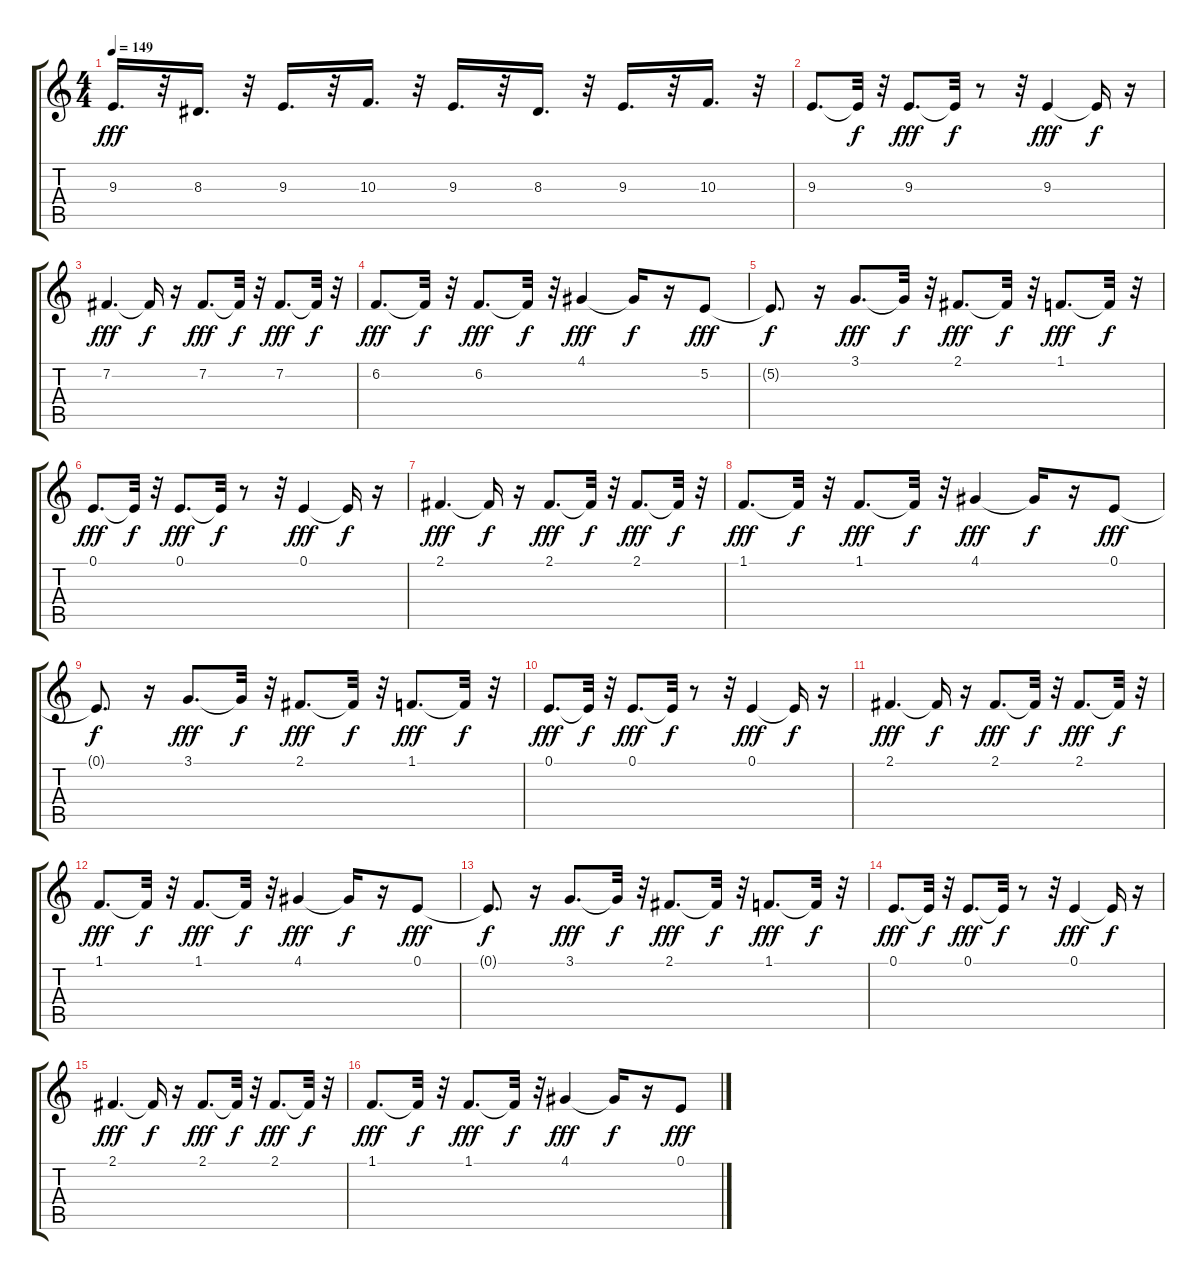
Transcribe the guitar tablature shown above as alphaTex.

\track "" {instrument lead2sawtooth}
\staff {score tabs}
\tuning (E4 B3 G3 D3 A2 E2) {hide}
\ts (4 4)
\tempo 149
\clef g2
\ks c
9.3.16{d dy fff} r.32 8.3.16{d} r.32 9.3.16{d} r.32 10.3.16{d} r.32 9.3.16{d} r.32 8.3.16{d} r.32 9.3.16{d} r.32 10.3.16{d} r.32 |
9.3.8{d} 9.3{t}.32{dy f} r.32 9.3.8{d dy fff} 9.3{t}.32{dy f} r.8 r.32 9.3.4{dy fff} 9.3{t}.16{dy f} r.16 |
7.2.4{d dy fff} 7.2{t}.16{dy f} r.16 7.2.8{d dy fff} 7.2{t}.32{dy f} r.32 7.2.8{d dy fff} 7.2{t}.32{dy f} r.32 |
6.2.8{d dy fff} 6.2{t}.32{dy f} r.32 6.2.8{d dy fff} 6.2{t}.32{dy f} r.32 4.1.4{dy fff} 4.1{t}.16{dy f} r.16 5.2.8{dy fff} |
5.2{t}.8{d dy f} r.16 3.1.8{d dy fff} 3.1{t}.32{dy f} r.32 2.1.8{d dy fff} 2.1{t}.32{dy f} r.32 1.1.8{d dy fff} 1.1{t}.32{dy f} r.32 |
0.1.8{d dy fff} 0.1{t}.32{dy f} r.32 0.1.8{d dy fff} 0.1{t}.32{dy f} r.8 r.32 0.1.4{dy fff} 0.1{t}.16{dy f} r.16 |
2.1.4{d dy fff} 2.1{t}.16{dy f} r.16 2.1.8{d dy fff} 2.1{t}.32{dy f} r.32 2.1.8{d dy fff} 2.1{t}.32{dy f} r.32 |
1.1.8{d dy fff} 1.1{t}.32{dy f} r.32 1.1.8{d dy fff} 1.1{t}.32{dy f} r.32 4.1.4{dy fff} 4.1{t}.16{dy f} r.16 0.1.8{dy fff} |
0.1{t}.8{d dy f} r.16 3.1.8{d dy fff} 3.1{t}.32{dy f} r.32 2.1.8{d dy fff} 2.1{t}.32{dy f} r.32 1.1.8{d dy fff} 1.1{t}.32{dy f} r.32 |
0.1.8{d dy fff} 0.1{t}.32{dy f} r.32 0.1.8{d dy fff} 0.1{t}.32{dy f} r.8 r.32 0.1.4{dy fff} 0.1{t}.16{dy f} r.16 |
2.1.4{d dy fff} 2.1{t}.16{dy f} r.16 2.1.8{d dy fff} 2.1{t}.32{dy f} r.32 2.1.8{d dy fff} 2.1{t}.32{dy f} r.32 |
1.1.8{d dy fff} 1.1{t}.32{dy f} r.32 1.1.8{d dy fff} 1.1{t}.32{dy f} r.32 4.1.4{dy fff} 4.1{t}.16{dy f} r.16 0.1.8{dy fff} |
0.1{t}.8{d dy f} r.16 3.1.8{d dy fff} 3.1{t}.32{dy f} r.32 2.1.8{d dy fff} 2.1{t}.32{dy f} r.32 1.1.8{d dy fff} 1.1{t}.32{dy f} r.32 |
0.1.8{d dy fff} 0.1{t}.32{dy f} r.32 0.1.8{d dy fff} 0.1{t}.32{dy f} r.8 r.32 0.1.4{dy fff} 0.1{t}.16{dy f} r.16 |
2.1.4{d dy fff} 2.1{t}.16{dy f} r.16 2.1.8{d dy fff} 2.1{t}.32{dy f} r.32 2.1.8{d dy fff} 2.1{t}.32{dy f} r.32 |
1.1.8{d dy fff} 1.1{t}.32{dy f} r.32 1.1.8{d dy fff} 1.1{t}.32{dy f} r.32 4.1.4{dy fff} 4.1{t}.16{dy f} r.16 0.1.8{dy fff}
